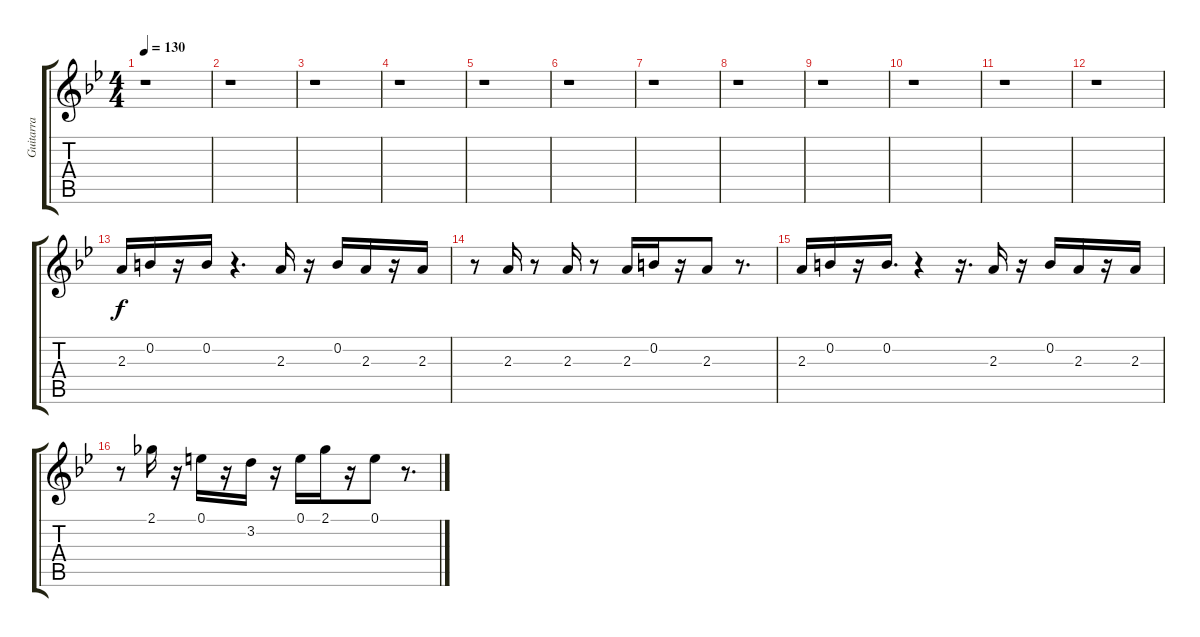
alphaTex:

\track ("Guitarra" "Guitarra") {instrument distortionguitar}
\staff {score tabs}
\tuning (E4 B3 G3 D3 A2 E2) {hide}
\ts (4 4)
\tempo 130
\clef g2
\ks gminor
r.1{dy f} |
r.1 |
r.1 |
r.1 |
r.1 |
r.1 |
r.1 |
r.1 |
r.1 |
r.1 |
r.1 |
r.1 |
2.3.16 0.2.16 r.16 0.2.16 r.4{d} 2.3.16 r.16 0.2.16 2.3.16 r.16 2.3.16 |
r.8 2.3.16 r.8 2.3.16 r.8 2.3.16 0.2.16 r.16 2.3.8 r.8{d} |
2.3.16 0.2.16 r.16 0.2.16{d} r.4 r.16{d} 2.3.16 r.16 0.2.16 2.3.16 r.16 2.3.16 |
r.8 2.1.16 r.16 0.1.16 r.16 3.2.16 r.16 0.1.16 2.1.16 r.16 0.1.8 r.8{d}
